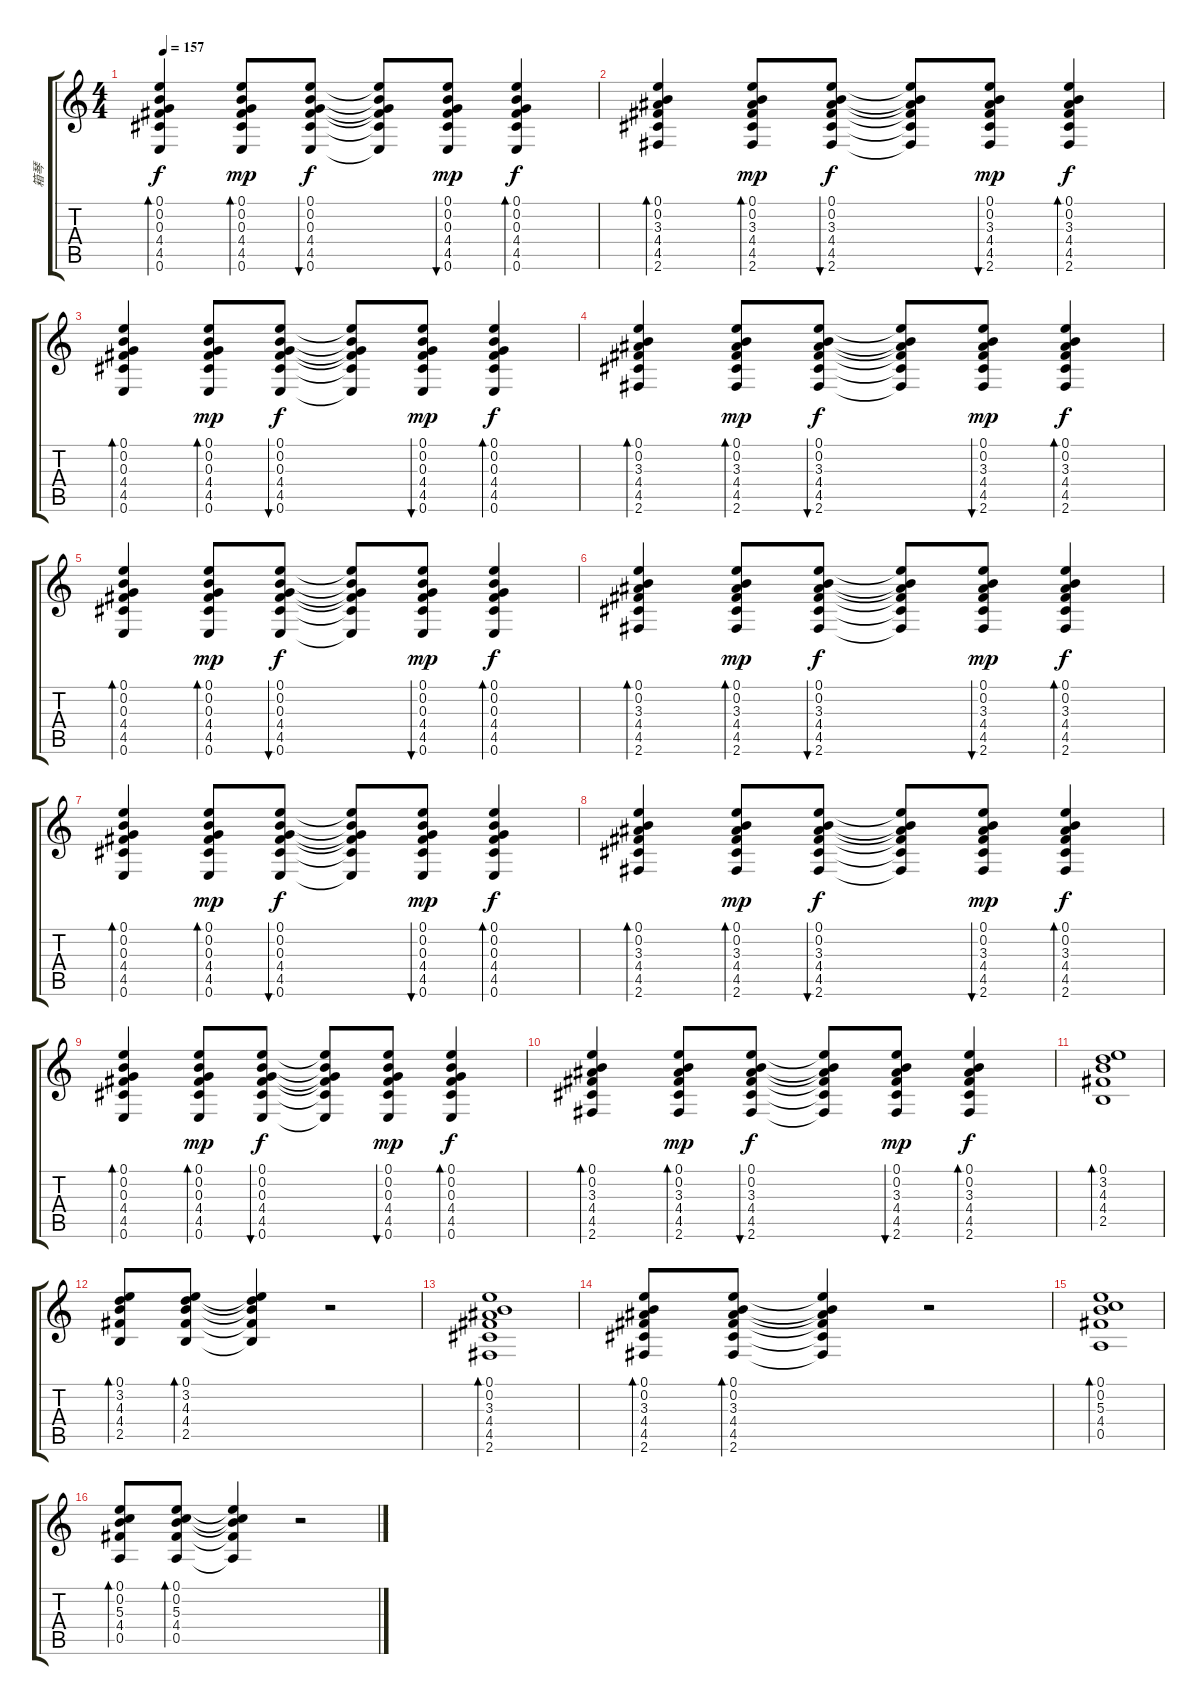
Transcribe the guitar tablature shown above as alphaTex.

\track ("箱琴" "箱琴") {instrument acousticguitarsteel}
\staff {score tabs}
\tuning (E4 B3 G3 D3 A2 E2) {hide}
\ts (4 4)
\tempo 157
\clef g2
\ks c
(0.1 0.2 0.3 4.4 4.5 0.6).4{bd 30 dy f} (0.1 0.2 0.3 4.4 4.5 0.6).8{bd 30 dy mp} (0.1 0.2 0.3 4.4 4.5 0.6).8{bu 30 dy f} (0.1{t} 0.2{t} 0.3{t} 4.4{t} 4.5{t} 0.6{t}).8 (0.1 0.2 0.3 4.4 4.5 0.6).8{bu 30 dy mp} (0.1 0.2 0.3 4.4 4.5 0.6).4{bd 30 dy f} |
(0.1 0.2 3.3 4.4 4.5 2.6).4{bd 30} (0.1 0.2 3.3 4.4 4.5 2.6).8{bd 30 dy mp} (0.1 0.2 3.3 4.4 4.5 2.6).8{bu 30 dy f} (0.1{t} 0.2{t} 3.3{t} 4.4{t} 4.5{t} 2.6{t}).8 (0.1 0.2 3.3 4.4 4.5 2.6).8{bu 30 dy mp} (0.1 0.2 3.3 4.4 4.5 2.6).4{bd 30 dy f} |
(0.1 0.2 0.3 4.4 4.5 0.6).4{bd 30} (0.1 0.2 0.3 4.4 4.5 0.6).8{bd 30 dy mp} (0.1 0.2 0.3 4.4 4.5 0.6).8{bu 30 dy f} (0.1{t} 0.2{t} 0.3{t} 4.4{t} 4.5{t} 0.6{t}).8 (0.1 0.2 0.3 4.4 4.5 0.6).8{bu 30 dy mp} (0.1 0.2 0.3 4.4 4.5 0.6).4{bd 30 dy f} |
(0.1 0.2 3.3 4.4 4.5 2.6).4{bd 30} (0.1 0.2 3.3 4.4 4.5 2.6).8{bd 30 dy mp} (0.1 0.2 3.3 4.4 4.5 2.6).8{bu 30 dy f} (0.1{t} 0.2{t} 3.3{t} 4.4{t} 4.5{t} 2.6{t}).8 (0.1 0.2 3.3 4.4 4.5 2.6).8{bu 30 dy mp} (0.1 0.2 3.3 4.4 4.5 2.6).4{bd 30 dy f} |
(0.1 0.2 0.3 4.4 4.5 0.6).4{bd 30} (0.1 0.2 0.3 4.4 4.5 0.6).8{bd 30 dy mp} (0.1 0.2 0.3 4.4 4.5 0.6).8{bu 30 dy f} (0.1{t} 0.2{t} 0.3{t} 4.4{t} 4.5{t} 0.6{t}).8 (0.1 0.2 0.3 4.4 4.5 0.6).8{bu 30 dy mp} (0.1 0.2 0.3 4.4 4.5 0.6).4{bd 30 dy f} |
(0.1 0.2 3.3 4.4 4.5 2.6).4{bd 30} (0.1 0.2 3.3 4.4 4.5 2.6).8{bd 30 dy mp} (0.1 0.2 3.3 4.4 4.5 2.6).8{bu 30 dy f} (0.1{t} 0.2{t} 3.3{t} 4.4{t} 4.5{t} 2.6{t}).8 (0.1 0.2 3.3 4.4 4.5 2.6).8{bu 30 dy mp} (0.1 0.2 3.3 4.4 4.5 2.6).4{bd 30 dy f} |
(0.1 0.2 0.3 4.4 4.5 0.6).4{bd 30} (0.1 0.2 0.3 4.4 4.5 0.6).8{bd 30 dy mp} (0.1 0.2 0.3 4.4 4.5 0.6).8{bu 30 dy f} (0.1{t} 0.2{t} 0.3{t} 4.4{t} 4.5{t} 0.6{t}).8 (0.1 0.2 0.3 4.4 4.5 0.6).8{bu 30 dy mp} (0.1 0.2 0.3 4.4 4.5 0.6).4{bd 30 dy f} |
(0.1 0.2 3.3 4.4 4.5 2.6).4{bd 30} (0.1 0.2 3.3 4.4 4.5 2.6).8{bd 30 dy mp} (0.1 0.2 3.3 4.4 4.5 2.6).8{bu 30 dy f} (0.1{t} 0.2{t} 3.3{t} 4.4{t} 4.5{t} 2.6{t}).8 (0.1 0.2 3.3 4.4 4.5 2.6).8{bu 30 dy mp} (0.1 0.2 3.3 4.4 4.5 2.6).4{bd 30 dy f} |
(0.1 0.2 0.3 4.4 4.5 0.6).4{bd 30} (0.1 0.2 0.3 4.4 4.5 0.6).8{bd 30 dy mp} (0.1 0.2 0.3 4.4 4.5 0.6).8{bu 30 dy f} (0.1{t} 0.2{t} 0.3{t} 4.4{t} 4.5{t} 0.6{t}).8 (0.1 0.2 0.3 4.4 4.5 0.6).8{bu 30 dy mp} (0.1 0.2 0.3 4.4 4.5 0.6).4{bd 30 dy f} |
(0.1 0.2 3.3 4.4 4.5 2.6).4{bd 30} (0.1 0.2 3.3 4.4 4.5 2.6).8{bd 30 dy mp} (0.1 0.2 3.3 4.4 4.5 2.6).8{bu 30 dy f} (0.1{t} 0.2{t} 3.3{t} 4.4{t} 4.5{t} 2.6{t}).8 (0.1 0.2 3.3 4.4 4.5 2.6).8{bu 30 dy mp} (0.1 0.2 3.3 4.4 4.5 2.6).4{bd 30 dy f} |
(0.1 3.2 4.3 4.4 2.5).1{bd 120} |
(0.1 3.2 4.3 4.4 2.5).8{bd 120} (0.1 3.2 4.3 4.4 2.5).8{bd 60} (0.1{t} 3.2{t} 4.3{t} 4.4{t} 2.5{t}).4 r.2 |
(0.1 0.2 3.3 4.4 4.5 2.6).1{bd 120} |
(0.1 0.2 3.3 4.4 4.5 2.6).8{bd 120} (0.1 0.2 3.3 4.4 4.5 2.6).8{bd 60} (0.1{t} 0.2{t} 3.3{t} 4.4{t} 4.5{t} 2.6{t}).4 r.2 |
(0.1 0.2 5.3 4.4 0.5).1{bd 120} |
(0.1 0.2 5.3 4.4 0.5).8{bd 120} (0.1 0.2 5.3 4.4 0.5).8{bd 60} (0.1{t} 0.2{t} 5.3{t} 4.4{t} 0.5{t}).4 r.2
